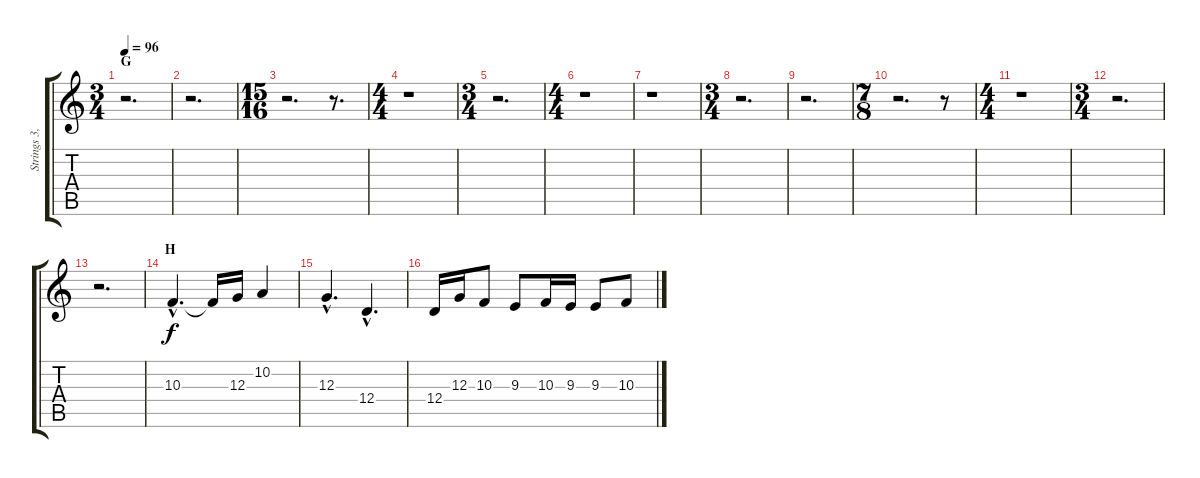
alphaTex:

\track ("Strings 3, Clarinet 1" "Strings 3,") {instrument clarinet}
\staff {score tabs}
\tuning (E4 B3 G3 D3 A2 E2) {hide}
\ts (3 4)
\section ("" "G")
\tempo 96
\clef g2
\ks c
r.2{d dy f} |
r.2{d} |
\ts (15 16)
r.2{d} r.8{d} |
\ts (4 4)
r.1 |
\ts (3 4)
r.2{d} |
\ts (4 4)
r.1 |
r.1 |
\ts (3 4)
r.2{d} |
r.2{d} |
\ts (7 8)
r.2{d} r.8 |
\ts (4 4)
r.1 |
\ts (3 4)
r.2{d} |
r.2{d} |
\section ("" "H")
10.3{hac}.4{d instrument clarinet} 10.3{t}.16 12.3.16 10.2.4 |
12.3{hac}.4{d} 12.4{hac}.4{d} |
12.4.16 12.3.16 10.3.8 9.3.8 10.3.16 9.3.16 9.3.8 10.3.8
